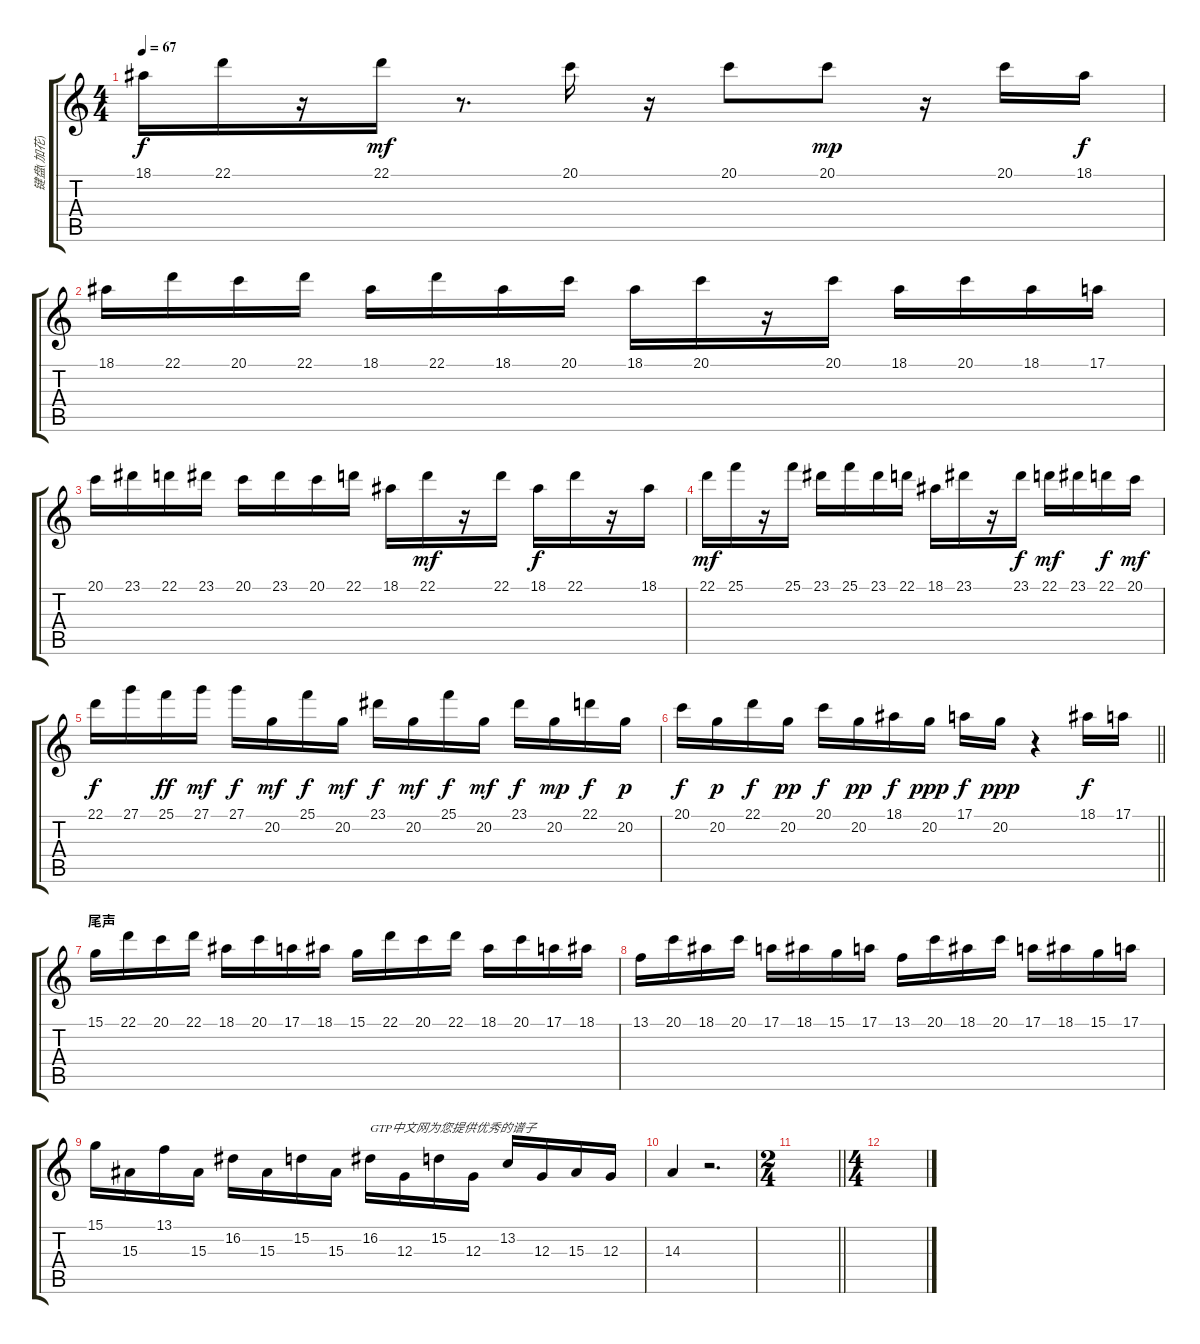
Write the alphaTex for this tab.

\track ("键盘(加花) " "键盘(加花) ") {instrument acousticgrandpiano}
\staff {score tabs}
\tuning (E4 B3 G3 D3 A2 E2) {hide}
\ts (4 4)
\tempo 67
\clef g2
\ks c
18.1.16{dy f} 22.1.16 r.16 22.1.16{dy mf} r.8{d} 20.1.16 r.16 20.1.8 20.1.8{dy mp} r.16 20.1.16 18.1.16{dy f} |
18.1.16 22.1.16 20.1.16 22.1.16 18.1.16 22.1.16 18.1.16 20.1.16 18.1.16 20.1.16 r.16 20.1.16 18.1.16 20.1.16 18.1.16 17.1.16 |
20.1.16 23.1.16 22.1.16 23.1.16 20.1.16 23.1.16 20.1.16 22.1.16 18.1.16 22.1.16{dy mf} r.16 22.1.16 18.1.16{dy f} 22.1.16 r.16 18.1.16 |
22.1.16{dy mf} 25.1.16 r.16 25.1.16 23.1.16 25.1.16 23.1.16 22.1.16 18.1.16 23.1.16 r.16 23.1.16{dy f} 22.1.16{dy mf} 23.1.16 22.1.16{dy f} 20.1.16{dy mf} |
22.1.16{dy f} 27.1.16 25.1.16{dy ff} 27.1.16{dy mf} 27.1.16{dy f} 20.2.16{dy mf} 25.1.16{dy f} 20.2.16{dy mf} 23.1.16{dy f} 20.2.16{dy mf} 25.1.16{dy f} 20.2.16{dy mf} 23.1.16{dy f} 20.2.16{dy mp} 22.1.16{dy f} 20.2.16{dy p} |
\barLineRight lightlight
20.1.16{dy f} 20.2.16{dy p} 22.1.16{dy f} 20.2.16{dy pp} 20.1.16{dy f} 20.2.16{dy pp} 18.1.16{dy f} 20.2.16{dy ppp} 17.1.16{dy f} 20.2.16{dy ppp} r.4 18.1.16{dy f} 17.1.16 |
\section ("" "尾声")
15.1.16 22.1.16 20.1.16 22.1.16 18.1.16 20.1.16 17.1.16 18.1.16 15.1.16 22.1.16 20.1.16 22.1.16 18.1.16 20.1.16 17.1.16 18.1.16 |
13.1.16 20.1.16 18.1.16 20.1.16 17.1.16 18.1.16 15.1.16 17.1.16 13.1.16 20.1.16 18.1.16 20.1.16 17.1.16 18.1.16 15.1.16 17.1.16 |
15.1.16 15.3.16 13.1.16 15.3.16 16.2.16 15.3.16 15.2.16 15.3.16 16.2.16{txt "GTP中文网为您提供优秀的谱子"} 12.3.16 15.2.16 12.3.16 13.2.16 12.3.16 15.3.16 12.3.16 |
14.3.4 r.2{d} |
\ts (2 4)
\barLineRight lightlight
|
\ts (4 4)
